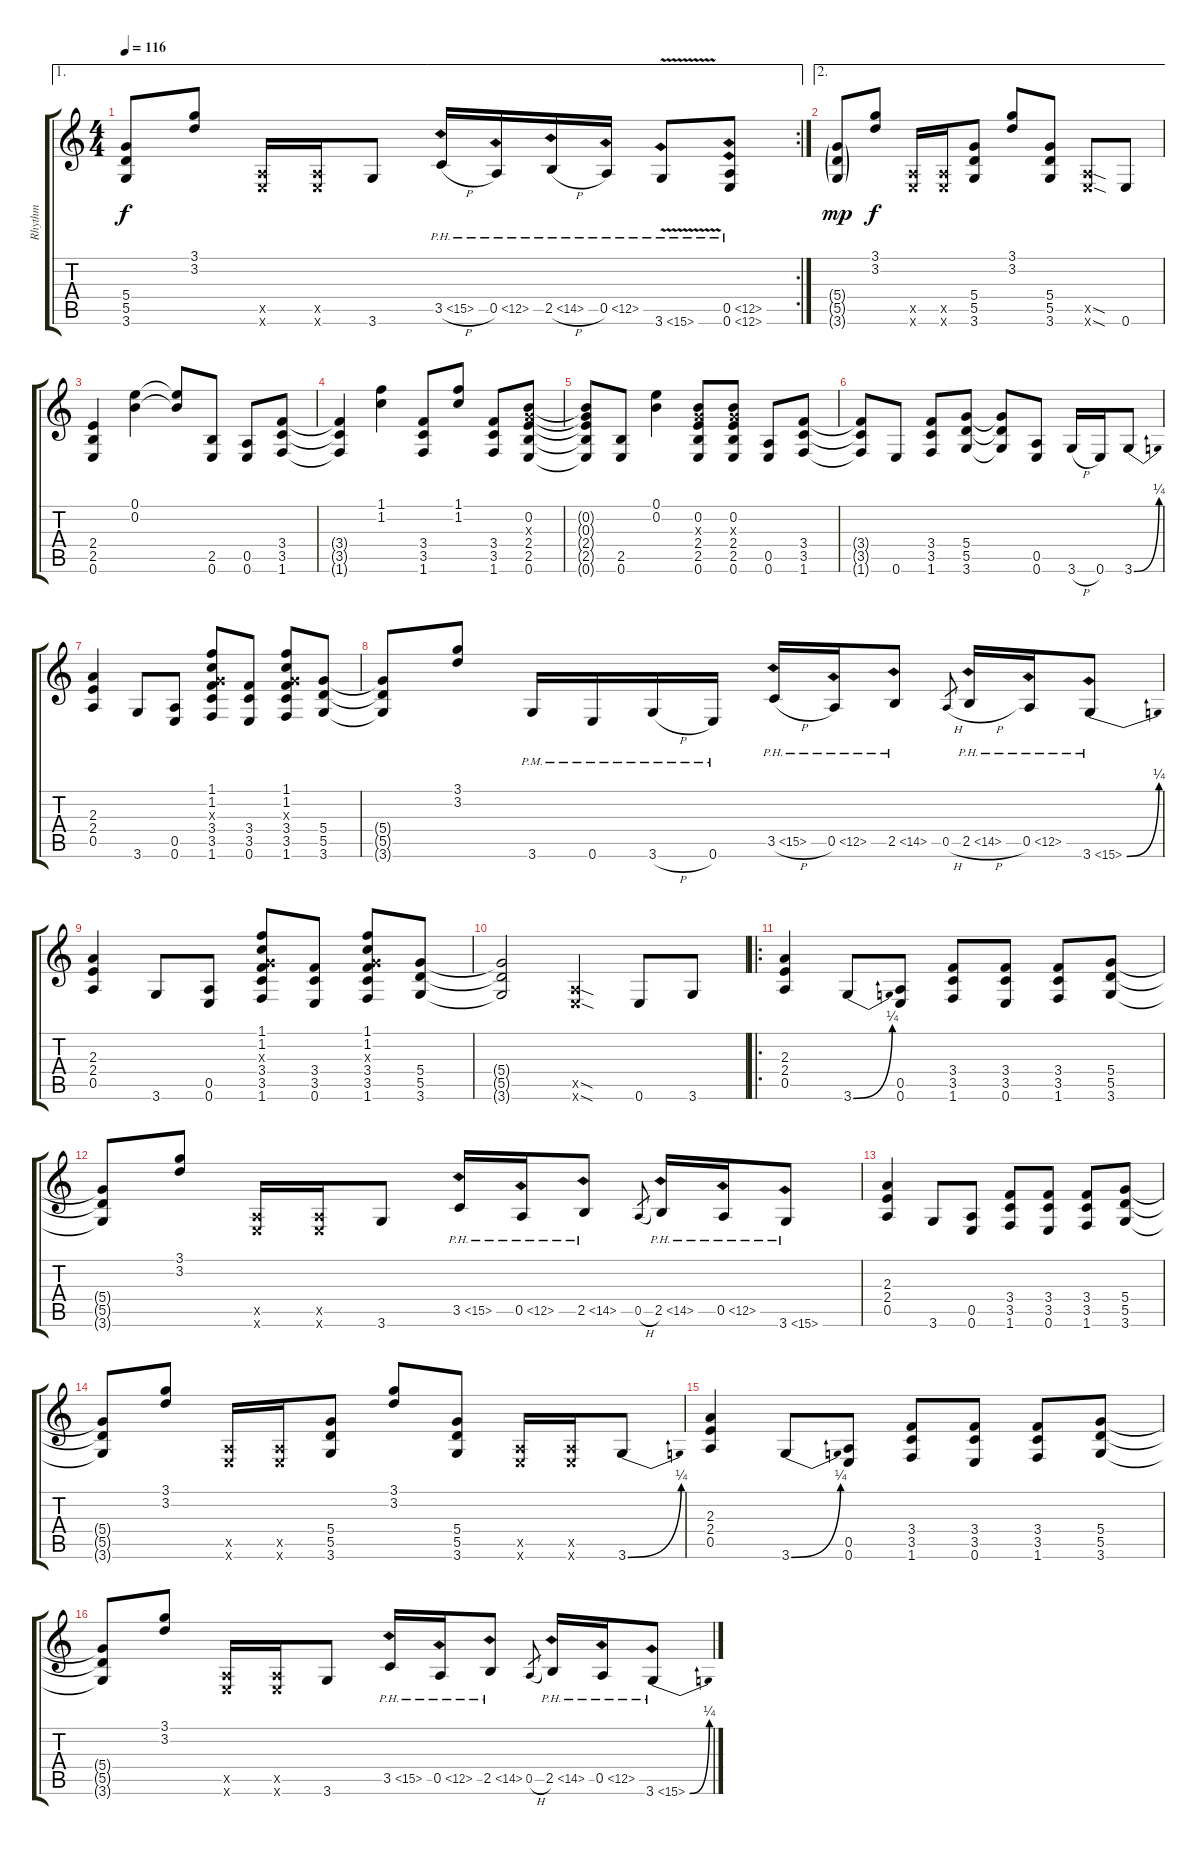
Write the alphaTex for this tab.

\track ("Rhythm" "Rhythm") {instrument distortionguitar}
\staff {score tabs}
\tuning (E4 B3 G3 D3 A2 E2) {hide}
\ae 1
\rc 2
\ts (4 4)
\tempo 116
\clef g2
\ks c
(5.4{t} 5.5{t} 3.6{t}).8{dy f} (3.1 3.2).8 (0.5{x} 0.6{x}).16 (0.5{x} 0.6{x}).16 3.6.8 3.5{ph 12 h}.16 0.5{ph 12}.16 2.5{ph 12 h}.16 0.5{ph 12}.16 3.6{ph 12 v}.8 (0.5{ph 12} 0.6{ph 12}).8 |
\ae 2
(5.4{g} 5.5{g} 3.6{g}).8{dy mp} (3.1 3.2).8{dy f} (0.5{x} 0.6{x}).16 (0.5{x} 0.6{x}).16 (5.4 5.5 3.6).8 (3.1 3.2).8 (5.4 5.5 3.6).8 (0.5{sod x} 0.6{sod x}).8 0.6.8 |
(2.4 2.5 0.6).4 (0.1 0.2).4 (0.1{t} 0.2{t}).8 (2.5 0.6).8 (0.5 0.6).8 (3.4 3.5 1.6).8 |
(3.4{t} 3.5{t} 1.6{t}).4 (1.1 1.2).4 (3.4 3.5 1.6).8 (1.1 1.2).8 (3.4 3.5 1.6).8 (0.2 0.3{x} 2.4 2.5 0.6).8 |
(0.2{t} 0.3{t} 2.4{t} 2.5{t} 0.6{t}).8 (2.5 0.6).8 (0.1 0.2).4 (0.2 0.3{x} 2.4 2.5 0.6).8 (0.2 0.3{x} 2.4 2.5 0.6).8 (0.5 0.6).8 (3.4 3.5 1.6).8 |
(3.4{t} 3.5{t} 1.6{t}).8 0.6.8 (3.4 3.5 1.6).8 (5.4 5.5 3.6).8 (5.4{t} 5.5{t} 3.6{t}).8 (0.5 0.6).8 3.6{h}.16 0.6.16 3.6{be (bend 0 0 60 1)}.8 |
(2.3 2.4 0.5).4 3.6.8 (0.5 0.6).8 (1.1 1.2 0.3{x} 3.4 3.5 1.6).8 (3.4 3.5 0.6).8 (1.1 1.2 0.3{x} 3.4 3.5 1.6).8 (5.4 5.5 3.6).8 |
(5.4{t} 5.5{t} 3.6{t}).8 (3.1 3.2).8 3.6{pm}.16 0.6{pm}.16 3.6{h pm}.16 0.6{pm}.16 3.5{ph 12 h}.16 0.5{ph 12}.16 2.5{ph 12}.8 0.5{h}.8{gr} 2.5{ph 12 h}.16 0.5{ph 12}.16 3.6{be (bend 0 0 60 1) ph 12}.8 |
(2.3 2.4 0.5).4 3.6.8 (0.5 0.6).8 (1.1 1.2 0.3{x} 3.4 3.5 1.6).8 (3.4 3.5 0.6).8 (1.1 1.2 0.3{x} 3.4 3.5 1.6).8 (5.4 5.5 3.6).8 |
(5.4{t} 5.5{t} 3.6{t}).2 (0.5{sod x} 0.6{sod x}).4 0.6.8 3.6.8 |
\ro
(2.3 2.4 0.5).4{instrument distortionguitar} 3.6{be (bend 0 0 60 1)}.8 (0.5 0.6).8 (3.4 3.5 1.6).8 (3.4 3.5 0.6).8 (3.4 3.5 1.6).8 (5.4 5.5 3.6).8 |
(5.4{t} 5.5{t} 3.6{t}).8 (3.1 3.2).8 (0.5{x} 0.6{x}).16 (0.5{x} 0.6{x}).16 3.6.8 3.5{ph 12}.16 0.5{ph 12}.16 2.5{ph 12}.8 0.5{h}.8{gr} 2.5{ph 12}.16 0.5{ph 12}.16 3.6{ph 12}.8 |
(2.3 2.4 0.5).4 3.6.8 (0.5 0.6).8 (3.4 3.5 1.6).8 (3.4 3.5 0.6).8 (3.4 3.5 1.6).8 (5.4 5.5 3.6).8 |
(5.4{t} 5.5{t} 3.6{t}).8 (3.1 3.2).8 (0.5{x} 0.6{x}).16 (0.5{x} 0.6{x}).16 (5.4 5.5 3.6).8 (3.1 3.2).8 (5.4 5.5 3.6).8 (0.5{x} 0.6{x}).16 (0.5{x} 0.6{x}).16 3.6{be (bend 0 0 60 1)}.8 |
(2.3 2.4 0.5).4{instrument distortionguitar} 3.6{be (bend 0 0 60 1)}.8 (0.5 0.6).8 (3.4 3.5 1.6).8 (3.4 3.5 0.6).8 (3.4 3.5 1.6).8 (5.4 5.5 3.6).8 |
(5.4{t} 5.5{t} 3.6{t}).8 (3.1 3.2).8 (0.5{x} 0.6{x}).16 (0.5{x} 0.6{x}).16 3.6.8 3.5{ph 12}.16 0.5{ph 12}.16 2.5{ph 12}.8 0.5{h}.8{gr} 2.5{ph 12}.16 0.5{ph 12}.16 3.6{be (bend 0 0 60 1) ph 12}.8
